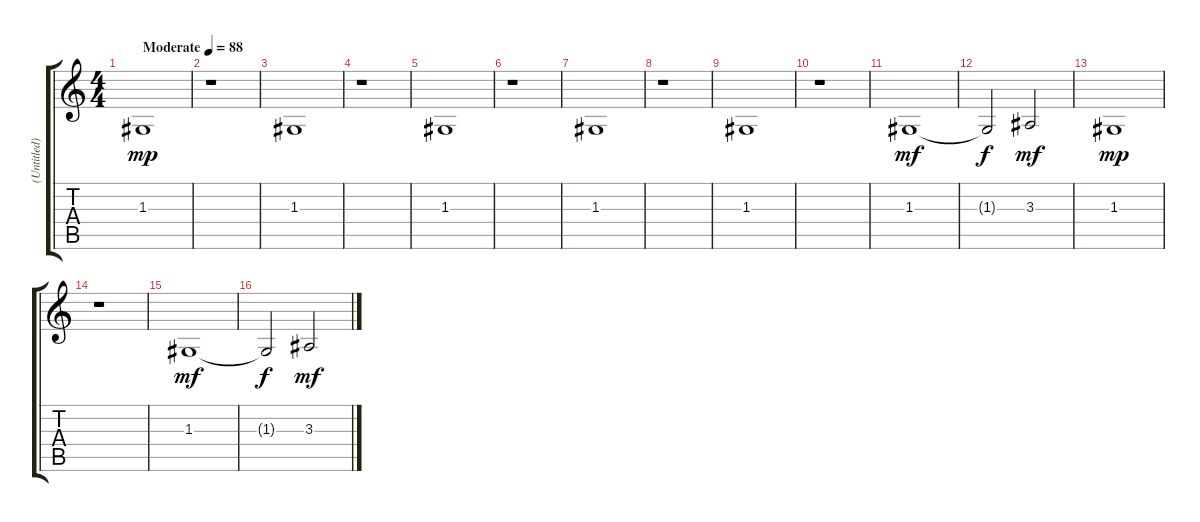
\track ("(Untitled)" "(Untitled)") {instrument tremolostrings}
\staff {score tabs}
\tuning (E4 B3 G3 D3 A2 E2) {hide}
\ts (4 4)
\tempo (88 "Moderate")
\clef g2
\ks c
1.3.1{dy mp instrument tremolostrings} |
r.1 |
1.3.1{volume 9} |
r.1 |
1.3.1{volume 9} |
r.1 |
1.3.1{volume 9} |
r.1 |
1.3.1{volume 9} |
r.1 |
1.3.1{dy mf volume 9} |
1.3{t}.2{dy f} 3.3.2{dy mf volume 9} |
1.3.1{dy mp volume 9} |
r.1 |
1.3.1{dy mf volume 9} |
1.3{t}.2{dy f} 3.3.2{dy mf volume 9}
